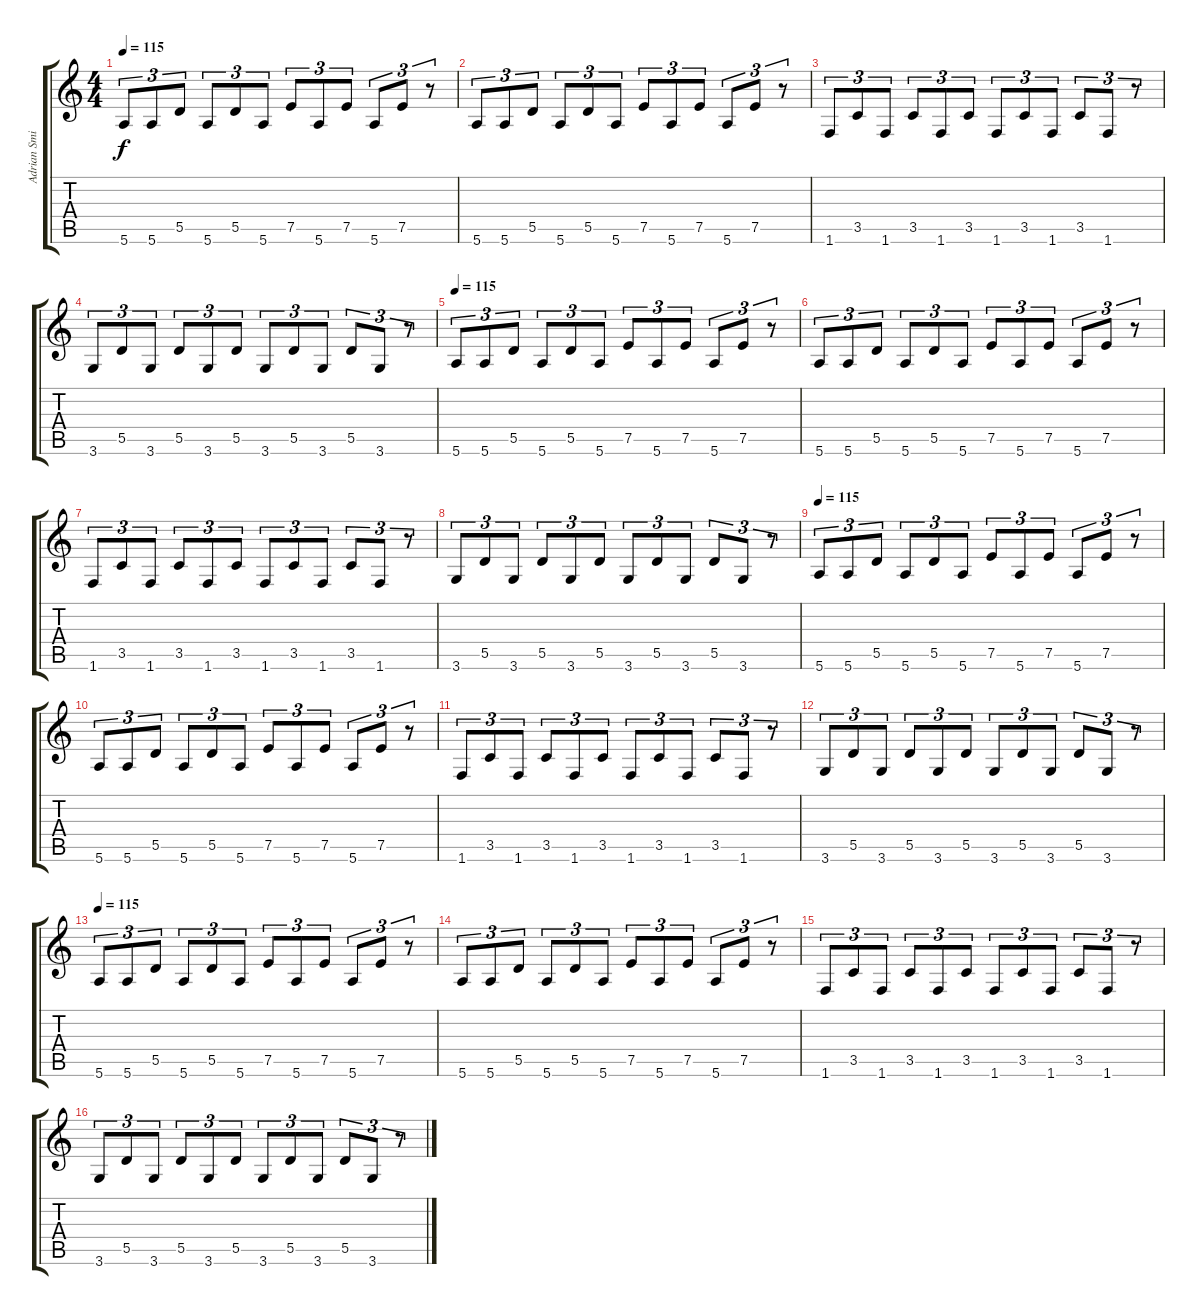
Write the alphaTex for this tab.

\track ("Adrian Smith" "Adrian Smi") {instrument acousticguitarsteel}
\staff {score tabs}
\tuning (E4 B3 G3 D3 A2 E2) {hide}
\ts (4 4)
\tempo 115
\clef g2
\ks c
5.6.8{tu (3 2) dy f} 5.6.8{tu (3 2)} 5.5.8{tu (3 2)} 5.6.8{tu (3 2)} 5.5.8{tu (3 2)} 5.6.8{tu (3 2)} 7.5.8{tu (3 2)} 5.6.8{tu (3 2)} 7.5.8{tu (3 2)} 5.6.8{tu (3 2)} 7.5.8{tu (3 2)} r.8{tu (3 2)} |
5.6.8{tu (3 2)} 5.6.8{tu (3 2)} 5.5.8{tu (3 2)} 5.6.8{tu (3 2)} 5.5.8{tu (3 2)} 5.6.8{tu (3 2)} 7.5.8{tu (3 2)} 5.6.8{tu (3 2)} 7.5.8{tu (3 2)} 5.6.8{tu (3 2)} 7.5.8{tu (3 2)} r.8{tu (3 2)} |
1.6.8{tu (3 2)} 3.5.8{tu (3 2)} 1.6.8{tu (3 2)} 3.5.8{tu (3 2)} 1.6.8{tu (3 2)} 3.5.8{tu (3 2)} 1.6.8{tu (3 2)} 3.5.8{tu (3 2)} 1.6.8{tu (3 2)} 3.5.8{tu (3 2)} 1.6.8{tu (3 2)} r.8{tu (3 2)} |
3.6.8{tu (3 2)} 5.5.8{tu (3 2)} 3.6.8{tu (3 2)} 5.5.8{tu (3 2)} 3.6.8{tu (3 2)} 5.5.8{tu (3 2)} 3.6.8{tu (3 2)} 5.5.8{tu (3 2)} 3.6.8{tu (3 2)} 5.5.8{tu (3 2)} 3.6.8{tu (3 2)} r.8{tu (3 2)} |
\tempo 115
5.6.8{tu (3 2)} 5.6.8{tu (3 2)} 5.5.8{tu (3 2)} 5.6.8{tu (3 2)} 5.5.8{tu (3 2)} 5.6.8{tu (3 2)} 7.5.8{tu (3 2)} 5.6.8{tu (3 2)} 7.5.8{tu (3 2)} 5.6.8{tu (3 2)} 7.5.8{tu (3 2)} r.8{tu (3 2)} |
5.6.8{tu (3 2)} 5.6.8{tu (3 2)} 5.5.8{tu (3 2)} 5.6.8{tu (3 2)} 5.5.8{tu (3 2)} 5.6.8{tu (3 2)} 7.5.8{tu (3 2)} 5.6.8{tu (3 2)} 7.5.8{tu (3 2)} 5.6.8{tu (3 2)} 7.5.8{tu (3 2)} r.8{tu (3 2)} |
1.6.8{tu (3 2)} 3.5.8{tu (3 2)} 1.6.8{tu (3 2)} 3.5.8{tu (3 2)} 1.6.8{tu (3 2)} 3.5.8{tu (3 2)} 1.6.8{tu (3 2)} 3.5.8{tu (3 2)} 1.6.8{tu (3 2)} 3.5.8{tu (3 2)} 1.6.8{tu (3 2)} r.8{tu (3 2)} |
3.6.8{tu (3 2)} 5.5.8{tu (3 2)} 3.6.8{tu (3 2)} 5.5.8{tu (3 2)} 3.6.8{tu (3 2)} 5.5.8{tu (3 2)} 3.6.8{tu (3 2)} 5.5.8{tu (3 2)} 3.6.8{tu (3 2)} 5.5.8{tu (3 2)} 3.6.8{tu (3 2)} r.8{tu (3 2)} |
\tempo 115
5.6.8{tu (3 2)} 5.6.8{tu (3 2)} 5.5.8{tu (3 2)} 5.6.8{tu (3 2)} 5.5.8{tu (3 2)} 5.6.8{tu (3 2)} 7.5.8{tu (3 2)} 5.6.8{tu (3 2)} 7.5.8{tu (3 2)} 5.6.8{tu (3 2)} 7.5.8{tu (3 2)} r.8{tu (3 2)} |
5.6.8{tu (3 2)} 5.6.8{tu (3 2)} 5.5.8{tu (3 2)} 5.6.8{tu (3 2)} 5.5.8{tu (3 2)} 5.6.8{tu (3 2)} 7.5.8{tu (3 2)} 5.6.8{tu (3 2)} 7.5.8{tu (3 2)} 5.6.8{tu (3 2)} 7.5.8{tu (3 2)} r.8{tu (3 2)} |
1.6.8{tu (3 2)} 3.5.8{tu (3 2)} 1.6.8{tu (3 2)} 3.5.8{tu (3 2)} 1.6.8{tu (3 2)} 3.5.8{tu (3 2)} 1.6.8{tu (3 2)} 3.5.8{tu (3 2)} 1.6.8{tu (3 2)} 3.5.8{tu (3 2)} 1.6.8{tu (3 2)} r.8{tu (3 2)} |
3.6.8{tu (3 2)} 5.5.8{tu (3 2)} 3.6.8{tu (3 2)} 5.5.8{tu (3 2)} 3.6.8{tu (3 2)} 5.5.8{tu (3 2)} 3.6.8{tu (3 2)} 5.5.8{tu (3 2)} 3.6.8{tu (3 2)} 5.5.8{tu (3 2)} 3.6.8{tu (3 2)} r.8{tu (3 2)} |
\tempo 115
5.6.8{tu (3 2)} 5.6.8{tu (3 2)} 5.5.8{tu (3 2)} 5.6.8{tu (3 2)} 5.5.8{tu (3 2)} 5.6.8{tu (3 2)} 7.5.8{tu (3 2)} 5.6.8{tu (3 2)} 7.5.8{tu (3 2)} 5.6.8{tu (3 2)} 7.5.8{tu (3 2)} r.8{tu (3 2)} |
5.6.8{tu (3 2)} 5.6.8{tu (3 2)} 5.5.8{tu (3 2)} 5.6.8{tu (3 2)} 5.5.8{tu (3 2)} 5.6.8{tu (3 2)} 7.5.8{tu (3 2)} 5.6.8{tu (3 2)} 7.5.8{tu (3 2)} 5.6.8{tu (3 2)} 7.5.8{tu (3 2)} r.8{tu (3 2)} |
1.6.8{tu (3 2)} 3.5.8{tu (3 2)} 1.6.8{tu (3 2)} 3.5.8{tu (3 2)} 1.6.8{tu (3 2)} 3.5.8{tu (3 2)} 1.6.8{tu (3 2)} 3.5.8{tu (3 2)} 1.6.8{tu (3 2)} 3.5.8{tu (3 2)} 1.6.8{tu (3 2)} r.8{tu (3 2)} |
3.6.8{tu (3 2)} 5.5.8{tu (3 2)} 3.6.8{tu (3 2)} 5.5.8{tu (3 2)} 3.6.8{tu (3 2)} 5.5.8{tu (3 2)} 3.6.8{tu (3 2)} 5.5.8{tu (3 2)} 3.6.8{tu (3 2)} 5.5.8{tu (3 2)} 3.6.8{tu (3 2)} r.8{tu (3 2)}
